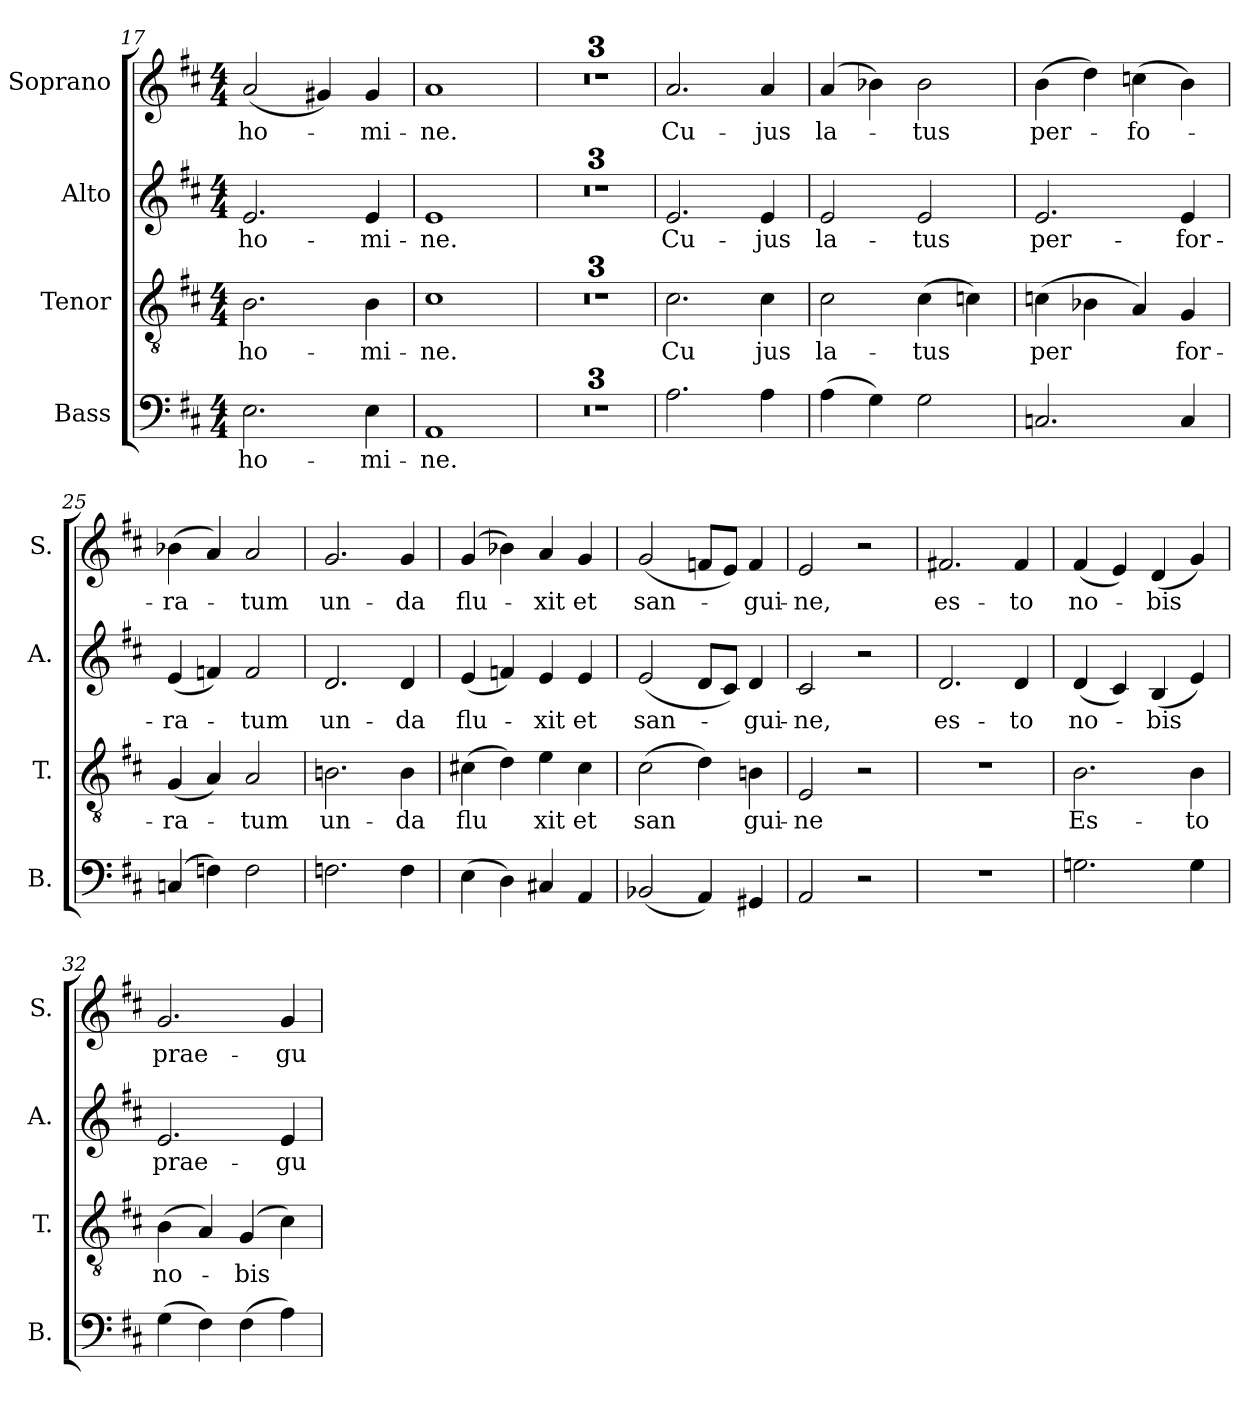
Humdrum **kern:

**kern	**text	**kern	**text	**kern	**text	**kern	**text
*part4	*part4	*part3	*part3	*part2	*part2	*part1	*part1
*staff4	*staff4	*staff3	*staff3	*staff2	*staff2	*staff1	*staff1
*I"Bass	*	*I"Tenor	*	*I"Alto	*	*I"Soprano	*
*I'B.	*	*I'T.	*	*I'A.	*	*I'S.	*
*clefF4	*	*clefGv2	*	*clefG2	*	*clefG2	*
*k[f#c#]	*	*k[f#c#]	*	*k[f#c#]	*	*k[f#c#]	*
*M4/4	*	*M4/4	*	*M4/4	*	*M4/4	*
=17	=17	=17	=17	=17	=17	=17	=17
!	!LO:LY:b	!	!LO:LY:b	!	!LO:LY:b	!	!LO:LY:b
2.E\	ho-	2.B\	ho-	2.e/	ho-	(<2a/	ho-
.	.	.	.	.	.	4g#X/)	.
!	!LO:LY:b	!	!LO:LY:b	!	!LO:LY:b	!	!LO:LY:b
4E\	-mi-	4B\	-mi-	4e/	-mi-	4g#/	-mi-
=18	=18	=18	=18	=18	=18	=18	=18
!	!LO:LY:b	!	!LO:LY:b	!	!LO:LY:b	!	!LO:LY:b
1AA	-ne.	1c#	-ne.	1e	-ne.	1a	-ne.
=19	=19	=19	=19	=19	=19	=19	=19
1r	.	1r	.	1r	.	1r	.
=20	=20	=20	=20	=20	=20	=20	=20
1r	.	1r	.	1r	.	1r	.
=21	=21	=21	=21	=21	=21	=21	=21
1r	.	1r	.	1r	.	1r	.
=22	=22	=22	=22	=22	=22	=22	=22
!	!	!	!LO:LY:b	!	!LO:LY:b	!	!LO:LY:b
2.A\	.	2.c#\	Cu	2.e/	Cu-	2.a/	Cu-
!	!	!	!LO:LY:b	!	!LO:LY:b	!	!LO:LY:b
4A\	.	4c#\	jus	4e/	-jus	4a/	jus
!!LO:LB:g=z
=23	=23	=23	=23	=23	=23	=23	=23
!	!	!	!LO:LY:b	!	!LO:LY:b	!	!LO:LY:b
(>4A\	.	2c#\	la-	2e/	la-	(>4a/	la-
4G\)	.	.	.	.	.	4b-X\)	.
!	!	!	!LO:LY:b	!	!LO:LY:b	!	!LO:LY:b
2G\	.	(>4c#\	-tus	2e/	-tus	2b-\	-tus
.	.	4cn\)	.	.	.	.	.
=24	=24	=24	=24	=24	=24	=24	=24
!	!	!	!LO:LY:b	!	!LO:LY:b	!	!LO:LY:b
2.Cn/	.	(>4cn\	per	2.e/	per-	(>4b\	per-
.	.	4B-X\	.	.	.	4dd\)	.
!	!	!	!	!	!	!	!LO:LY:b
.	.	4A/)	.	.	.	(>4ccn\	-fo-
!	!	!	!LO:LY:b	!	!LO:LY:b	!	!
4C/	.	4G/	for-	4e/	-for-	4b\)	.
=25	=25	=25	=25	=25	=25	=25	=25
!	!	!	!LO:LY:b	!	!LO:LY:b	!	!LO:LY:b
(>4Cn/	.	(<4G/	-ra-	(<4e/	-ra-	(>4b-X\	-ra-
4Fn\)	.	4A/)	.	4fn/)	.	4a/)	.
!	!	!	!LO:LY:b	!	!LO:LY:b	!	!LO:LY:b
2F\	.	2A/	-tum	2f/	-tum	2a/	-tum
=26	=26	=26	=26	=26	=26	=26	=26
!	!	!	!LO:LY:b	!	!LO:LY:b	!	!LO:LY:b
2.Fn\	.	2.Bn\	un-	2.d/	un-	2.g/	un-
!	!	!	!LO:LY:b	!	!LO:LY:b	!	!LO:LY:b
4F\	.	4B\	-da	4d/	-da	4g/	-da
=27	=27	=27	=27	=27	=27	=27	=27
!	!	!	!LO:LY:b	!	!LO:LY:b	!	!LO:LY:b
(>4E\	.	(>4c#X\	flu	(<4e/	flu-	(>4g/	flu-
4D\)	.	4d\)	.	4fn/)	.	4b-X\)	.
!	!	!	!LO:LY:b	!	!LO:LY:b	!	!LO:LY:b
4C#X/	.	4e\	xit	4e/	-xit	4a/	-xit
!	!	!	!LO:LY:b	!	!LO:LY:b	!	!LO:LY:b
4AA/	.	4c#\	et	4e/	et	4g/	et
=28	=28	=28	=28	=28	=28	=28	=28
!	!	!	!LO:LY:b	!	!LO:LY:b	!	!LO:LY:b
(<2BB-X/	.	(>2c#\	san	(<2e/	san-	(<2g/	san-
4AA/)	.	4d\)	.	8d/L	.	8fn/L	.
.	.	.	.	8c#/J)	.	8e/J)	.
!	!	!	!LO:LY:b	!	!LO:LY:b	!	!LO:LY:b
4GG#X/	.	4Bn\	gui-	4d/	-gui-	4f/	-gui-
=29	=29	=29	=29	=29	=29	=29	=29
!	!	!	!LO:LY:b	!	!LO:LY:b	!	!LO:LY:b
2AA/	.	2E/	-ne	2c#/	-ne,	2e/	-ne,
2r	.	2r	.	2r	.	2r	.
=30	=30	=30	=30	=30	=30	=30	=30
!	!	!	!	!	!LO:LY:b	!	!LO:LY:b
1r	.	1r	.	2.d/	es-	2.f#X/	es-
!	!	!	!	!	!LO:LY:b	!	!LO:LY:b
.	.	.	.	4d/	-to	4f#/	-to
=31	=31	=31	=31	=31	=31	=31	=31
!	!	!	!LO:LY:b	!	!LO:LY:b	!	!LO:LY:b
2.Gn\	.	2.B\	Es-	(<4d/	no-	(<4f#/	no-
.	.	.	.	4c#/)	.	4e/)	.
!	!	!	!	!	!LO:LY:b	!	!LO:LY:b
.	.	.	.	(<4B/	-bis	(<4d/	-bis
!	!	!	!LO:LY:b	!	!	!	!
4G\	.	4B\	-to	4e/)	.	4g/)	.
!!LO:PB:g=z
=32	=32	=32	=32	=32	=32	=32	=32
!	!	!	!LO:LY:b	!	!LO:LY:b	!	!LO:LY:b
(>4G\	.	(>4B\	no-	2.e/	prae-	2.g/	prae-
4F#\)	.	4A/)	.	.	.	.	.
!	!	!	!LO:LY:b	!	!	!	!
(>4F#\	.	(>4G/	-bis	.	.	.	.
!	!	!	!	!	!LO:LY:b	!	!LO:LY:b
4A\)	.	4c#\)	.	4e/	-gu-	4g/	-gu-
=	=	=	=	=	=	=	=
*-	*-	*-	*-	*-	*-	*-	*-
